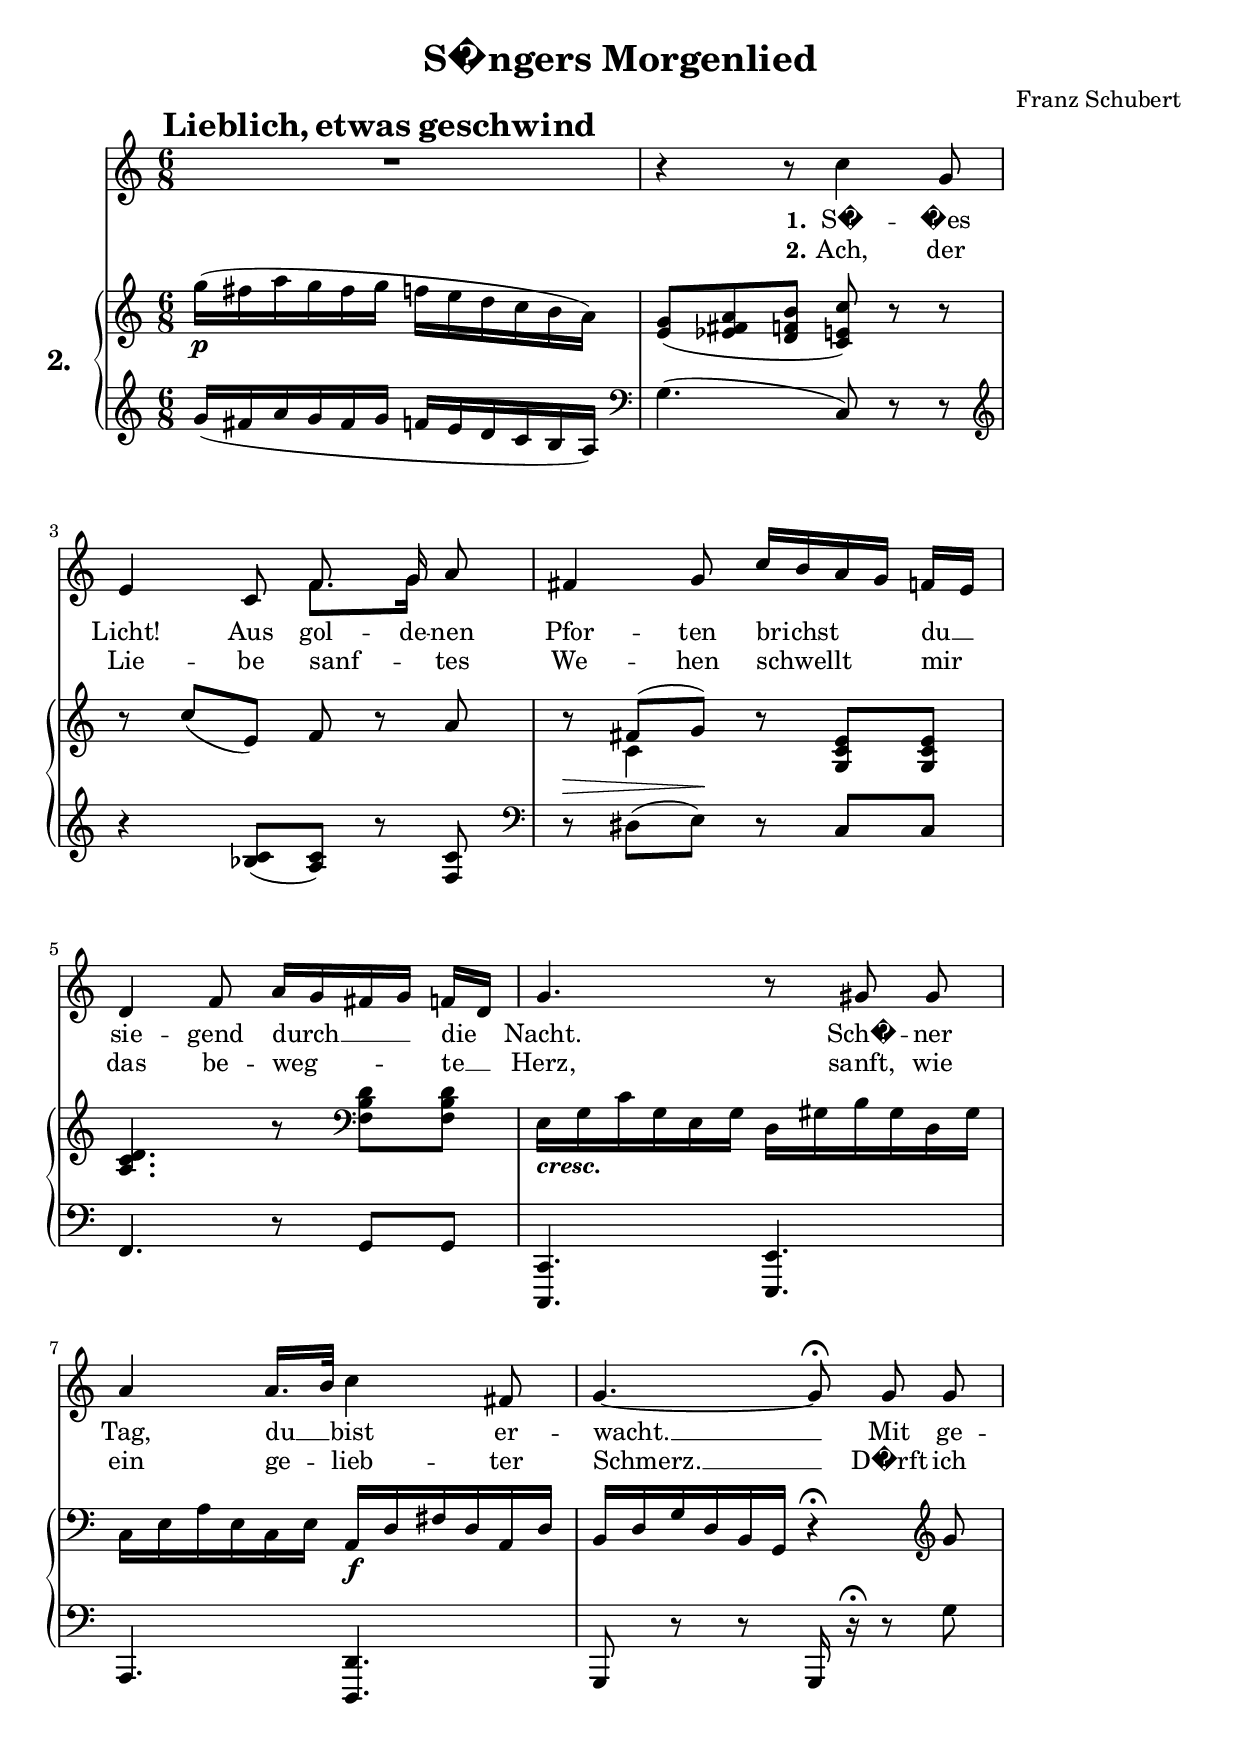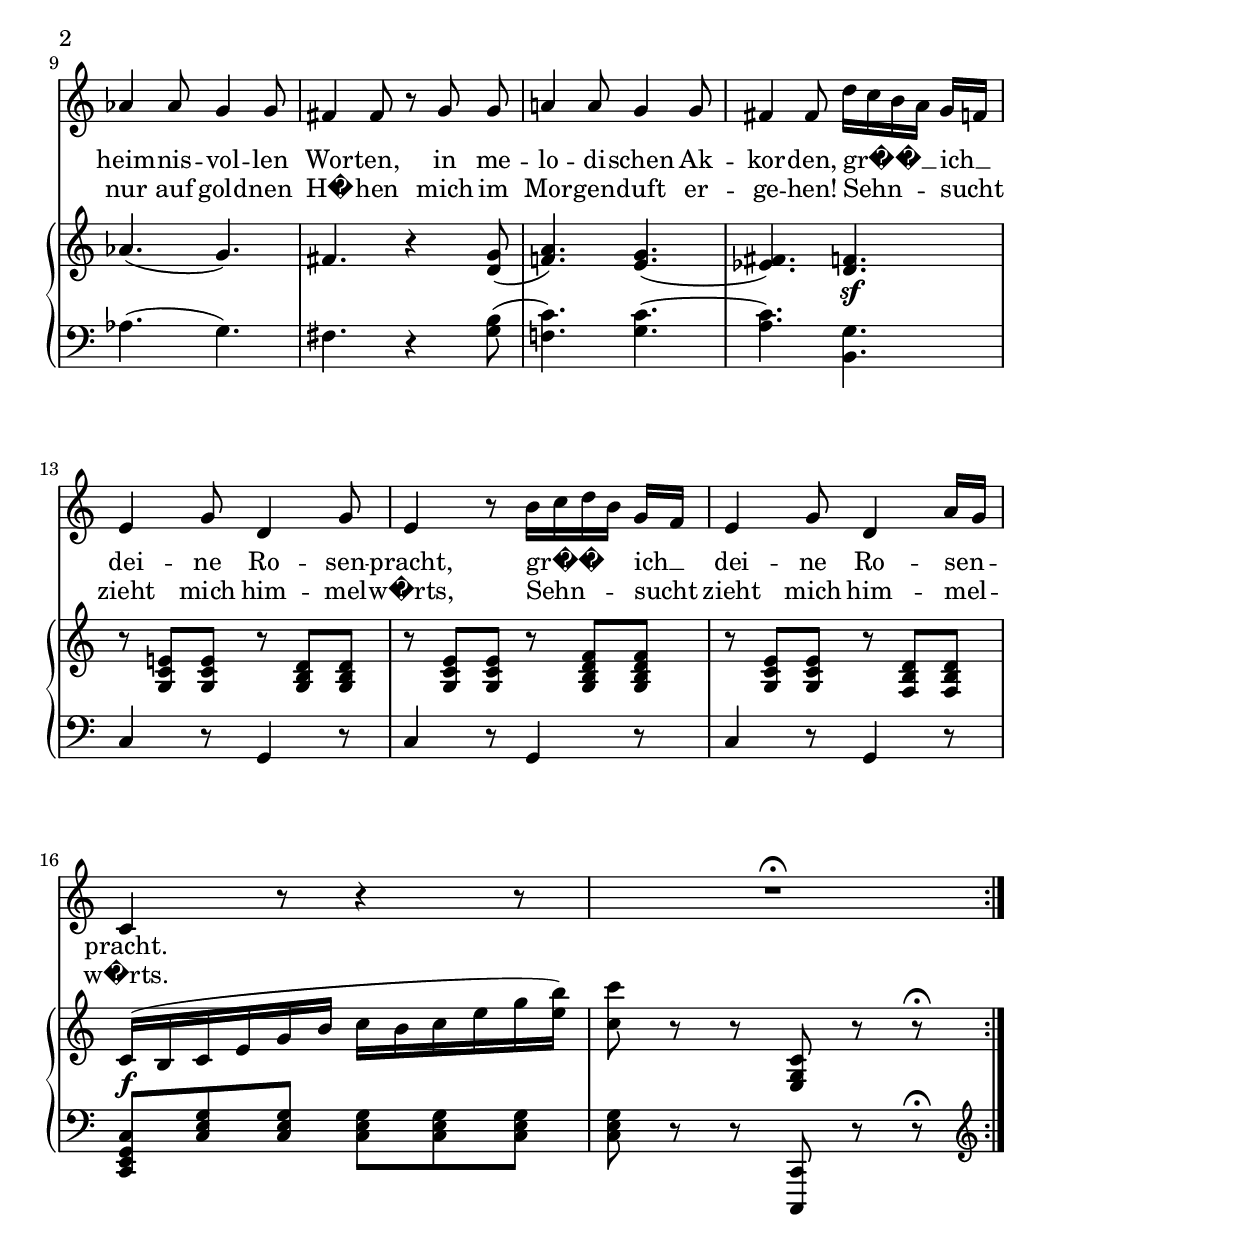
\header {
    title = "S�ngers Morgenlied"
    composer  = "Franz Schubert"
    date = "27. Februar 1815"
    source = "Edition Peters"
    editor = "Paul Losse"
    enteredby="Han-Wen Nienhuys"
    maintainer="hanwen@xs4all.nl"

    texidoc = "The source is a rather tightly set Peters in Edition is
    a heavy font. The Peters edition (4622c) was `herausgegeben' by
    Paul Losse, whose name also appears on a 1956 edition of some
    other music. Strictly speaking, his edititorial enhancements will
    not be in the PD - but I am assuming there are no notable ones in
    this small piece.

    The original compresses the entire music onto a single page, in 4
    systems.  Lily does so too if you tune down spacing-increment, but
    chooses line breaks differently.

    Further manual tweaks: the slur in measure 12 has been flattened
    manually. The beam in measure 3, left-hand, technically is wrong,
    but has been added following the original.

"

}

\version "2.1.19"
manuscriptBreak = { \break }



\paper  {
    #(paper-set-staff-size (* 5.8 mm))
    linewidth = #(* mm 160)
    indent = 8\mm
    interscoreline = 2.\mm
    }

modernAccidentals = {
  \property Staff.extraNatural = ##f
  \property Staff.autoAccidentals = #'(Staff (same-octave . 1) (any-octave . 0))
  \property Staff.autoCautionaries = #'()  
}


melody = \notes   \relative c'' \repeat volta 2 \context Voice = singer {
    \time 6/8
    \autoBeamOff
    s1*0^\markup { \bold \large\bigger\bigger { \hspace #-3.0 Lieblich, etwas geschwind } }
  R2.
  r4 r8 c4 g8 |
  e4 c8
    <<
	\new Voice { \stemUp f8. g16 }
	{ \stemDown f8.[ g16] } >> \stemBoth a8 |
  fis4  g8 c16[ b a g] f[ e] |
  d4 f8 a16[ g fis g] f[ d] |
  g4. r8 gis gis |
  a4 a16.[ b32] c4 fis,8 |
  g4.~ g8-\fermata g8 g |
  as4 as8 g4 g8 |
  fis4 fis8 r8 g g  |
  a!4 a8 g4 g8 |
  fis4 fis8 d'16[ c b a] g[ f] |
  e4 g8 d4 g8 e4 r8 b'16[ c d b] g[ f] |
  e4 g8 d4 a'16[ g] |
  c,4 r8 r4 r8 |

    % TODO : make \fermata work. 
  R2.^\fermataMarkup 
}


ignoreMelisma =	\property LyricsVoice . ignoreMelismata = ##t
ignoreMelismaOff = \property LyricsVoice . ignoreMelismata \unset


firstVerse = \lyrics {
    \property LyricsVoice . stanza = "1."
    
    S� -- �es Licht! Aus
    \ignoreMelisma
    gol --
    \ignoreMelismaOff

    de -- nen  Pfor -- ten brichst du __ \manuscriptBreak | 
    sie -- gend durch __ die Nacht. Sch� -- ner Tag, du __ bist er -- wacht. __ Mit ge -- |
    \manuscriptBreak
    heim -- nis -- vol -- len Wor -- ten, in me -- lo -- di -- schen Ak -- kor -- den, gr�� __ ich __ \manuscriptBreak |
    dei -- ne Ro -- sen -- pracht, gr�� ich __ dei -- ne Ro -- sen -- pracht. 
    }

secondVerse = \lyrics {
    \property LyricsVoice . stanza = "2."
    Ach, der Lie -- be sanf
    -- tes We -- hen schwellt mir |
    das be -- weg -- te __ Herz, sanft, wie ein ge -- lieb -- ter Schmerz. __ D�rft ich | 
    nur auf gold -- nen H� -- hen mich im Mor -- gen -- duft er -- ge -- hen! Sehn -- sucht |
    zieht mich him -- mel -- w�rts, Sehn -- sucht zieht mich him -- mel -- w�rts.
    }

pianoRH = \notes \relative c''' \repeat volta 2 {
    \modernAccidentals
    g16(_\p fis a g fis g f e d c b a ) | 
    <g e>8( <es fis a> <d f b> <c e c'>) r8 r | 
    r8 c'( e,) f r a |
    \once \property Voice.DynamicLineSpanner \set #'padding =#3
    r8_\> << { s8 s8-\! }  << { fis( g)
			    } \\ { c,4 } >> >> r8 <e c g> <e c g> |
    <d c a>4. r8 \clef bass  <d b f> <d b f> |
    e,16_" "_\markup { \bold\italic cresc. } g c g e g d gis b gis d gis |
    c, e a e c e a,-\f d fis d a d |
    b d g  d b g r4\fermata \clef treble g''8 |
    as4.( g 4.) | fis4. r4 <d g>8 ( |
    <f a>4.) <e g>4.( <es fis> ) <d f>\sf |
    r8 <e c g> <e c g> r <d b g > <d b g> |
    r <e c g> <e c g> r <f d b g> <f d b g> |
    r <e c g> <e c g> r <d b f> <d b f> |
    c16(_\f b c e g b c b c e g <e b'>) |
    <c c'>8 r r <c, g e>8 r r\fermata |  
}

pianoLH = \notes \relative c'' \repeat volta 2 {
    \modernAccidentals
    g16( fis a g fis g f e d c b a) | 
    \clef bass g4.( c,8) r r
    \clef treble r4 <bes' c>8([ <a c>)] r <f c'> |
    \clef bass r8 dis( e) r c c |
    f,4. r8 g g |
    <c, c,>4. <e e,>4. |
    a,4. <d d,>4. |
    g,8 r r g16 r16\fermata r8 g''8 |
    as4.( g ) |
    fis r4 <g b>8( |
    <f c'>4.)

    \once \property Voice.Slur \set #'height-limit = #1.0

    <g c>4.( | <a c>4.) <g b,> |
    c,4 r8 g4 r8 |
    c4 r8 g4 r8 |
    c4 r8 g4 r8 |
    <c g e c>8 <c e g> <c e g>     <c e g> <c e g> <c e g> |
    <c e g> r r <c, c,>8 r r\fermata \clef treble
    }

\score {

    << \time 6/8
     \new Staff <<
	 \context Staff \modernAccidentals
	 \melody >>
	 \lyricsto "singer" \new LyricsVoice \firstVerse
	 \lyricsto "singer" \new LyricsVoice \secondVerse
     \new PianoStaff << 
	 \property PianoStaff.instrument = \markup {
	     \bold
	     \bigger\bigger\bigger\bigger \huge "2.  " }
	 \new Staff \pianoRH
	 \new Staff \pianoLH
	>> 
    >>

    \paper {
	\translator {
	    \LyricsVoiceContext
	    minimumVerticalExtent = #'(-1.0 . 0)
	}
	\translator {
	    \ScoreContext
	    Beam \override #'thickness = #0.55
	    SpacingSpanner \set #'spacing-increment = #1.0
	    Slur \set #'height-limit = #1.5
	}
	\translator {
	    \PianoStaffContext
	    VerticalAlignment \override #'forced-distance = #10
	}
	\translator {
	    \StaffContext
	    minimumVerticalExtent = #'(-3. . 6)
	}
    }
    \midi {
	\tempo 4 = 70
	}
}
